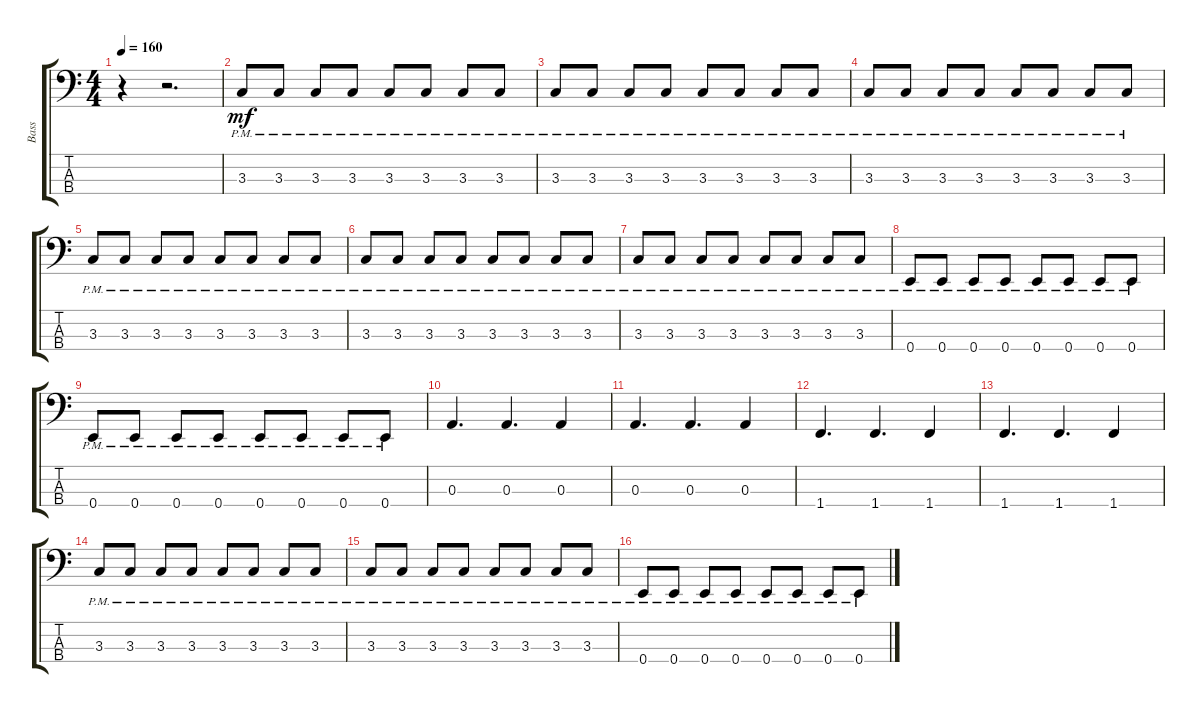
\track ("Bass" "Bass") {instrument electricbassfinger}
\staff {score tabs}
\tuning (G2 D2 A1 E1) {hide}
\ts (4 4)
\tempo 160
\clef f4
\ks c
r.4{dy mf instrument electricbassfinger} r.2{d} |
3.3{pm}.8 3.3{pm}.8 3.3{pm}.8 3.3{pm}.8 3.3{pm}.8 3.3{pm}.8 3.3{pm}.8 3.3{pm}.8 |
3.3{pm}.8 3.3{pm}.8 3.3{pm}.8 3.3{pm}.8 3.3{pm}.8 3.3{pm}.8 3.3{pm}.8 3.3{pm}.8 |
3.3{pm}.8 3.3{pm}.8 3.3{pm}.8 3.3{pm}.8 3.3{pm}.8 3.3{pm}.8 3.3{pm}.8 3.3{pm}.8 |
3.3{pm}.8 3.3{pm}.8 3.3{pm}.8 3.3{pm}.8 3.3{pm}.8 3.3{pm}.8 3.3{pm}.8 3.3{pm}.8 |
3.3{pm}.8 3.3{pm}.8 3.3{pm}.8 3.3{pm}.8 3.3{pm}.8 3.3{pm}.8 3.3{pm}.8 3.3{pm}.8 |
3.3{pm}.8 3.3{pm}.8 3.3{pm}.8 3.3{pm}.8 3.3{pm}.8 3.3{pm}.8 3.3{pm}.8 3.3{pm}.8 |
0.4{pm}.8 0.4{pm}.8 0.4{pm}.8 0.4{pm}.8 0.4{pm}.8 0.4{pm}.8 0.4{pm}.8 0.4{pm}.8 |
0.4{pm}.8 0.4{pm}.8 0.4{pm}.8 0.4{pm}.8 0.4{pm}.8 0.4{pm}.8 0.4{pm}.8 0.4{pm}.8 |
0.3.4{d} 0.3.4{d} 0.3.4 |
0.3.4{d} 0.3.4{d} 0.3.4 |
1.4.4{d} 1.4.4{d} 1.4.4 |
1.4.4{d} 1.4.4{d} 1.4.4 |
3.3{pm}.8 3.3{pm}.8 3.3{pm}.8 3.3{pm}.8 3.3{pm}.8 3.3{pm}.8 3.3{pm}.8 3.3{pm}.8 |
3.3{pm}.8 3.3{pm}.8 3.3{pm}.8 3.3{pm}.8 3.3{pm}.8 3.3{pm}.8 3.3{pm}.8 3.3{pm}.8 |
0.4{pm}.8 0.4{pm}.8 0.4{pm}.8 0.4{pm}.8 0.4{pm}.8 0.4{pm}.8 0.4{pm}.8 0.4{pm}.8
